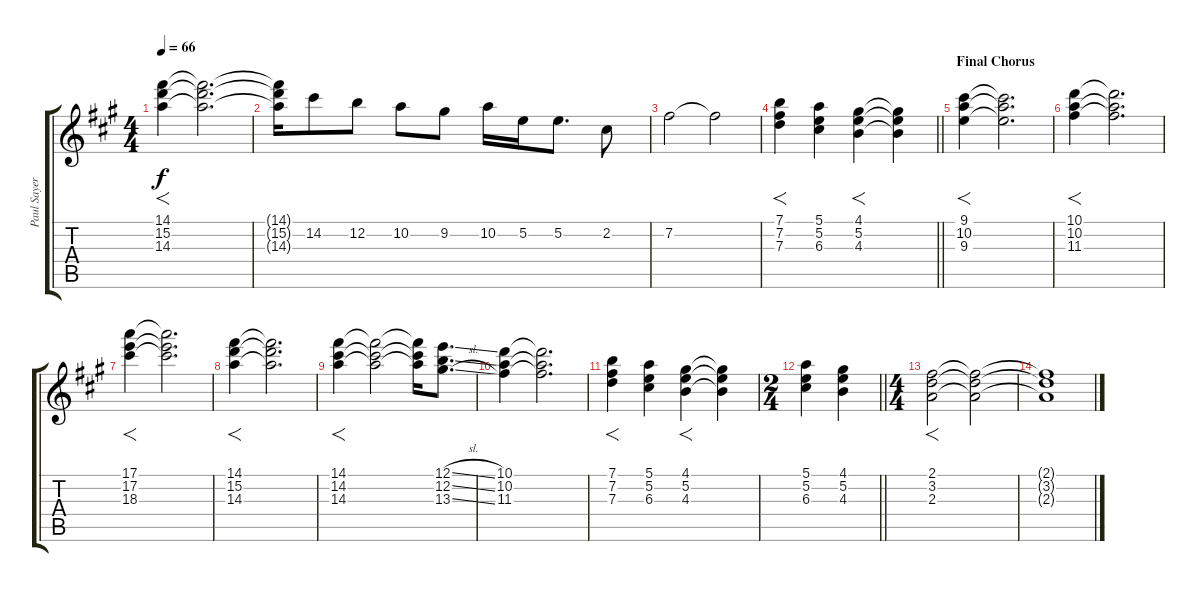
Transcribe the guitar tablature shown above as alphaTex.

\track ("Paul Sayer (10 string lap, for 6 string)" "Paul Sayer") {instrument overdrivenguitar}
\staff {score tabs}
\tuning (E4 B3 G3 D3 A2 E2) {hide}
\ts (4 4)
\tempo 66
\clef g2
\ks f#minor
(14.1 15.2 14.3).4{f dy f} (14.1{t} 15.2{t} 14.3{t}).2{d} |
(14.1{t} 15.2{t} 14.3{t}).16 14.2.8 12.2.8 10.2.8 9.2.8 10.2.16 5.2.16 5.2.8{d} 2.2.8 |
7.2.2 7.2{t}.2{volume 0} |
\barLineRight lightlight
(7.1 7.2 7.3).4{f volume 9} (5.1 5.2 6.3).4 (4.1 5.2 4.3).4{f} (4.1{t} 5.2{t} 4.3{t}).4 |
\section ("" "Final Chorus")
(9.1 10.2 9.3).4{f volume 9} (9.1{t} 10.2{t} 9.3{t}).2{d} |
(10.1 10.2 11.3).4{f} (10.1{t} 10.2{t} 11.3{t}).2{d} |
(17.1 17.2 18.3).4{f} (17.1{t} 17.2{t} 18.3{t}).2{d} |
(14.1 15.2 14.3).4{f} (14.1{t} 15.2{t} 14.3{t}).2{d} |
(14.1 14.2 14.3).4{f} (14.1{t} 14.2{t} 14.3{t}).2 (14.1{t} 14.2{t} 14.3{t}).16 (12.1{sl} 12.2{sl} 13.3{sl}).8{d} |
(10.1 10.2 11.3).4 (10.1{t} 10.2{t} 11.3{t}).2{d} |
(7.1 7.2 7.3).4{f} (5.1 5.2 6.3).4 (4.1 5.2 4.3).4{f} (4.1{t} 5.2{t} 4.3{t}).4 |
\ts (2 4)
\barLineRight lightlight
(5.1 5.2 6.3).4 (4.1 5.2 4.3).4 |
\ts (4 4)
(2.1 3.2 2.3).2{f} (2.1{t} 3.2{t} 2.3{t}).2 |
(2.1{t} 3.2{t} 2.3{t}).1{volume 0}
